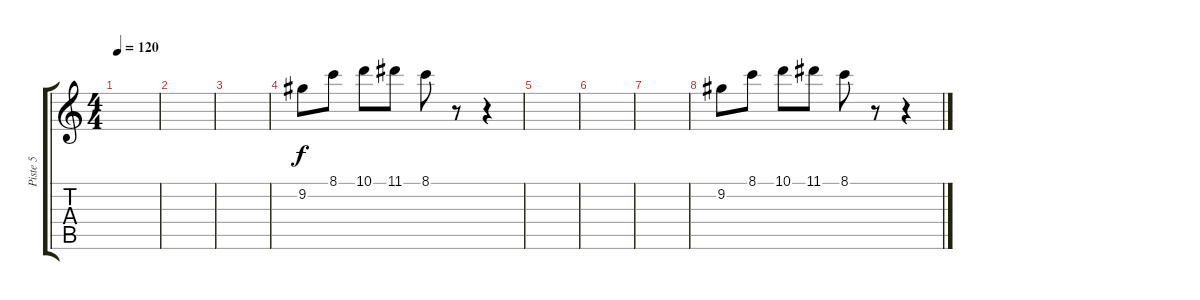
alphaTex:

\track ("Piste 5" "Piste 5") {instrument distortionguitar}
\staff {score tabs}
\tuning (E4 B3 G3 D3 A2 E2) {hide}
\ts (4 4)
\tempo 120
\clef g2
\ks c
|
|
|
9.2.8 8.1.8 10.1.8 11.1.8 8.1.8 r.8 r.4 |
|
|
|
9.2.8 8.1.8 10.1.8 11.1.8 8.1.8 r.8 r.4
